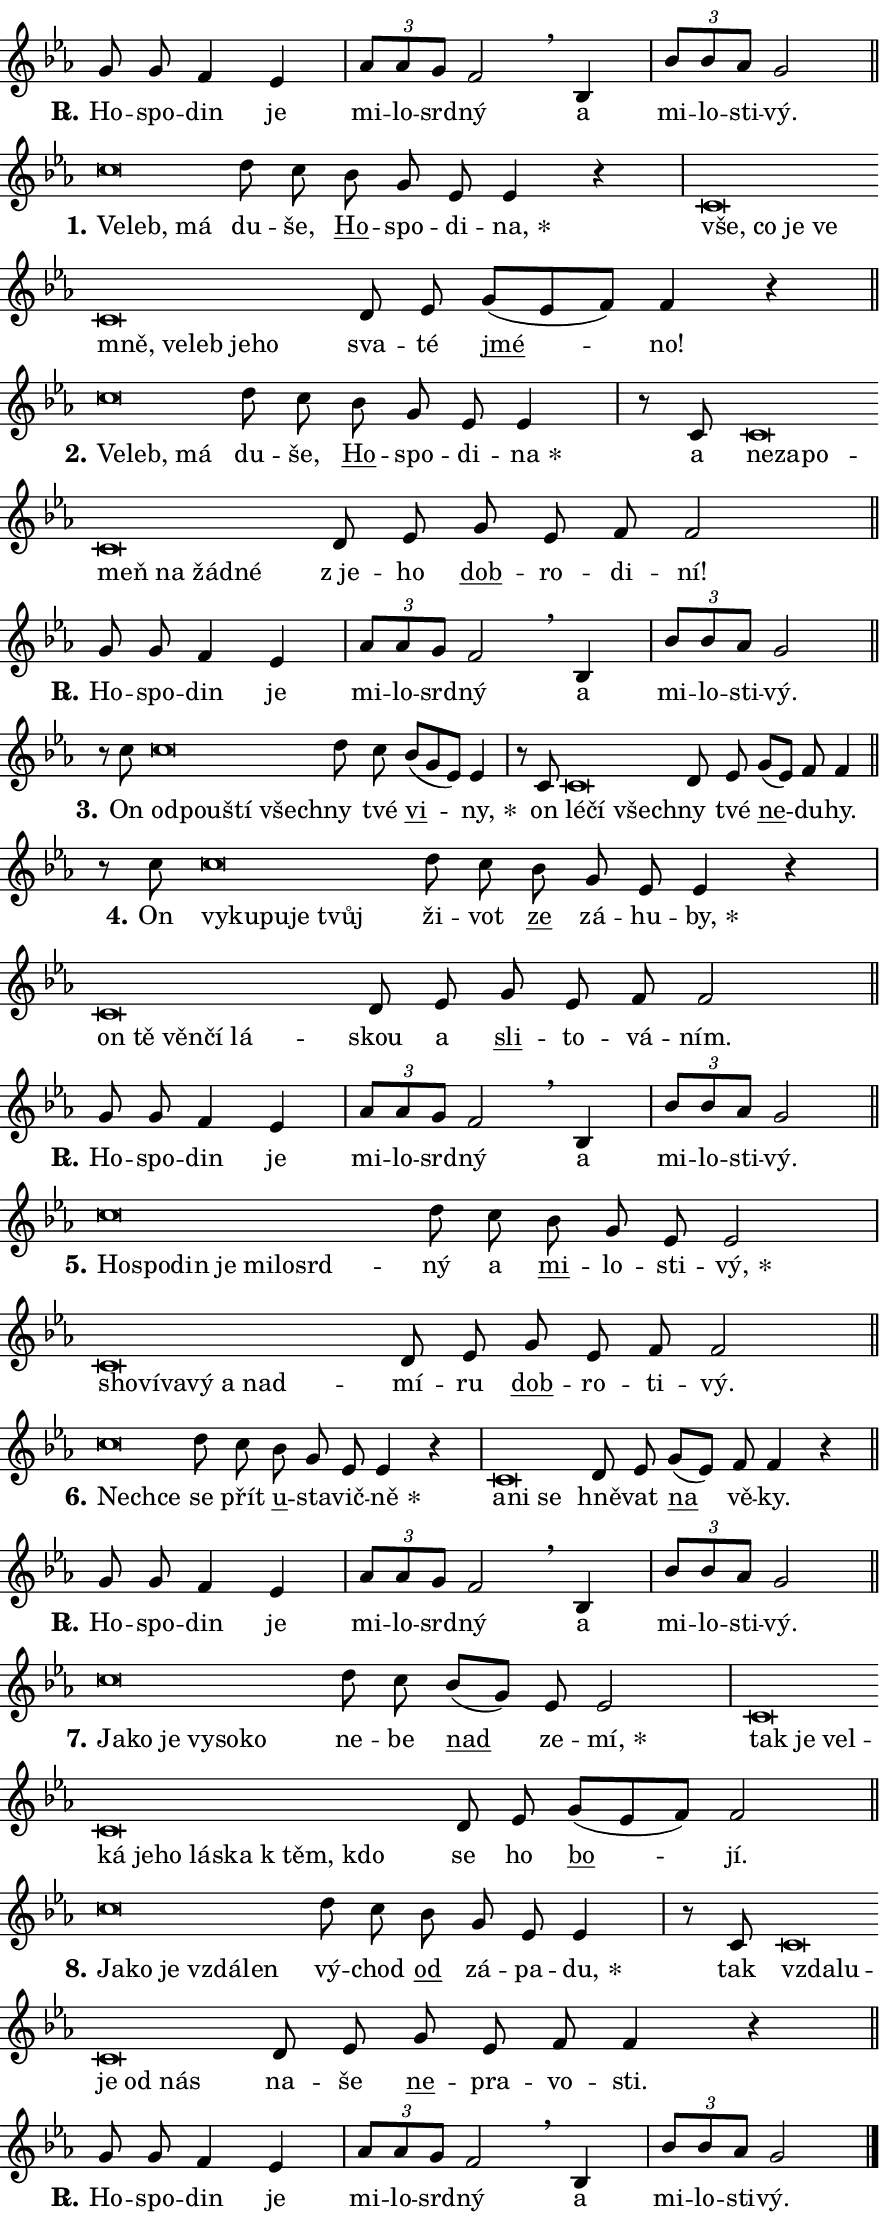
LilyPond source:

\version "2.24.0"
\header { tagline = "" }
\paper {
  indent = 0\cm
  top-margin = 0\cm
  right-margin = 0.13\cm % to fit lyric hyphens
  bottom-margin = 0\cm
  left-margin = 0\cm
  paper-width = 15\cm
  page-breaking = #ly:one-page-breaking
  system-system-spacing.basic-distance = #11
  score-system-spacing.basic-distance = #11
  ragged-last = ##f
}


%% Author: Thomas Morley
%% https://lists.gnu.org/archive/html/lilypond-user/2020-05/msg00002.html
#(define (line-position grob)
"Returns position of @var[grob} in current system:
   @code{'start}, if at first time-step
   @code{'end}, if at last time-step
   @code{'middle} otherwise
"
  (let* ((col (ly:item-get-column grob))
         (ln (ly:grob-object col 'left-neighbor))
         (rn (ly:grob-object col 'right-neighbor))
         (col-to-check-left (if (ly:grob? ln) ln col))
         (col-to-check-right (if (ly:grob? rn) rn col))
         (break-dir-left
           (and
             (ly:grob-property col-to-check-left 'non-musical #f)
             (ly:item-break-dir col-to-check-left)))
         (break-dir-right
           (and
             (ly:grob-property col-to-check-right 'non-musical #f)
             (ly:item-break-dir col-to-check-right))))
        (cond ((eqv? 1 break-dir-left) 'start)
              ((eqv? -1 break-dir-right) 'end)
              (else 'middle))))

#(define (tranparent-at-line-position vctor)
  (lambda (grob)
  "Relying on @code{line-position} select the relevant enry from @var{vctor}.
Used to determine transparency,"
    (case (line-position grob)
      ((end) (not (vector-ref vctor 0)))
      ((middle) (not (vector-ref vctor 1)))
      ((start) (not (vector-ref vctor 2))))))

noteHeadBreakVisibility =
#(define-music-function (break-visibility)(vector?)
"Makes @code{NoteHead}s transparent relying on @var{break-visibility}"
#{
  \override NoteHead.transparent =
    #(tranparent-at-line-position break-visibility)
#})

#(define delete-ledgers-for-transparent-note-heads
  (lambda (grob)
    "Reads whether a @code{NoteHead} is transparent.
If so this @code{NoteHead} is removed from @code{'note-heads} from
@var{grob}, which is supposed to be @code{LedgerLineSpanner}.
As a result ledgers are not printed for this @code{NoteHead}"
    (let* ((nhds-array (ly:grob-object grob 'note-heads))
           (nhds-list
             (if (ly:grob-array? nhds-array)
                 (ly:grob-array->list nhds-array)
                 '()))
           ;; Relies on the transparent-property being done before
           ;; Staff.LedgerLineSpanner.after-line-breaking is executed.
           ;; This is fragile ...
           (to-keep
             (remove
               (lambda (nhd)
                 (ly:grob-property nhd 'transparent #f))
               nhds-list)))
      ;; TODO find a better method to iterate over grob-arrays, similiar
      ;; to filter/remove etc for lists
      ;; For now rebuilt from scratch
      (set! (ly:grob-object grob 'note-heads)  '())
      (for-each
        (lambda (nhd)
          (ly:pointer-group-interface::add-grob grob 'note-heads nhd))
        to-keep))))

squashNotes = {
  \override NoteHead.X-extent = #'(-0.2 . 0.2)
  \override NoteHead.Y-extent = #'(-0.75 . 0)
  \override NoteHead.stencil =
    #(lambda (grob)
       (let ((pos (ly:grob-property grob 'staff-position)))
         (begin
           (if (< pos -7) (display "ERROR: Lower brevis then expected\n") (display ""))
           (if (<= pos -6) ly:text-interface::print ly:note-head::print))))
}
unSquashNotes = {
  \revert NoteHead.X-extent
  \revert NoteHead.Y-extent
  \revert NoteHead.stencil
}

hideNotes = \noteHeadBreakVisibility #begin-of-line-visible
unHideNotes = \noteHeadBreakVisibility #all-visible

% work-around for resetting accidentals
% https://lilypond.org/doc/v2.23/Documentation/notation/displaying-rhythms#unmetered-music
cadenzaMeasure = {
  \cadenzaOff
  \partial 1024 s1024
  \cadenzaOn
}

#(define-markup-command (accent layout props text) (markup?)
  "Underline accented syllable"
  (interpret-markup layout props
    #{\markup \override #'(offset . 4.3) \underline { #text }#}))

responsum = \markup \concat {
  "R" \hspace #-1.05 \path #0.1 #'((moveto 0 0.07) (lineto 0.9 0.8)) \hspace #0.05 "."
}

spaceSize = #0.6828661417322834 % exact space size for TeX Gyre Schola

\layout {
  \context {
    \Staff
    \remove "Time_signature_engraver"
    \override LedgerLineSpanner.after-line-breaking = #delete-ledgers-for-transparent-note-heads
  }
  \context {
    \Lyrics {
      \override LyricSpace.minimum-distance = \spaceSize
      \override LyricText.font-name = #"TeX Gyre Schola"
      \override LyricText.font-size = 1
      \override StanzaNumber.font-name = #"TeX Gyre Schola Bold"
      \override StanzaNumber.font-size = 1
    }
  }
  \context {
    \Score 
    \override NoteHead.text =
      #(lambda (grob) 
        (let ((pos (ly:grob-property grob 'staff-position)))
          #{\markup {
            \combine
              \halign #-0.55 \raise #(if (= pos -6) 0 0.5) \override #'(thickness . 2) \draw-line #'(3.2 . 0)
              \musicglyph "noteheads.sM1"
          }#}))
  }
}

% magnetic-lyrics.ily
%
%   written by
%     Jean Abou Samra <jean@abou-samra.fr>
%     Werner Lemberg <wl@gnu.org>
%
%   adapted by
%     Jiri Hon <jiri.hon@gmail.com>
%
% Version 2022-Apr-15

% https://www.mail-archive.com/lilypond-user@gnu.org/msg149350.html

#(define (Left_hyphen_pointer_engraver context)
   "Collect syllable-hyphen-syllable occurrences in lyrics and store
them in properties.  This engraver only looks to the left.  For
example, if the lyrics input is @code{foo -- bar}, it does the
following.

@itemize @bullet
@item
Set the @code{text} property of the @code{LyricHyphen} grob between
@q{foo} and @q{bar} to @code{foo}.

@item
Set the @code{left-hyphen} property of the @code{LyricText} grob with
text @q{foo} to the @code{LyricHyphen} grob between @q{foo} and
@q{bar}.
@end itemize

Use this auxiliary engraver in combination with the
@code{lyric-@/text::@/apply-@/magnetic-@/offset!} hook."
   (let ((hyphen #f)
         (text #f))
     (make-engraver
      (acknowledgers
       ((lyric-syllable-interface engraver grob source-engraver)
        (set! text grob)))
      (end-acknowledgers
       ((lyric-hyphen-interface engraver grob source-engraver)
        ;(when (not (grob::has-interface grob 'lyric-space-interface))
          (set! hyphen grob)));)
      ((stop-translation-timestep engraver)
       (when (and text hyphen)
         (ly:grob-set-object! text 'left-hyphen hyphen))
       (set! text #f)
       (set! hyphen #f)))))

#(define (lyric-text::apply-magnetic-offset! grob)
   "If the space between two syllables is less than the value in
property @code{LyricText@/.details@/.squash-threshold}, move the right
syllable to the left so that it gets concatenated with the left
syllable.

Use this function as a hook for
@code{LyricText@/.after-@/line-@/breaking} if the
@code{Left_@/hyphen_@/pointer_@/engraver} is active."
   (let ((hyphen (ly:grob-object grob 'left-hyphen #f)))
     (when hyphen
       (let ((left-text (ly:spanner-bound hyphen LEFT)))
         (when (grob::has-interface left-text 'lyric-syllable-interface)
           (let* ((common (ly:grob-common-refpoint grob left-text X))
                  (this-x-ext (ly:grob-extent grob common X))
                  (left-x-ext
                   (begin
                     ;; Trigger magnetism for left-text.
                     (ly:grob-property left-text 'after-line-breaking)
                     (ly:grob-extent left-text common X)))
                  ;; `delta` is the gap width between two syllables.
                  (delta (- (interval-start this-x-ext)
                            (interval-end left-x-ext)))
                  (details (ly:grob-property grob 'details))
                  (threshold (assoc-get 'squash-threshold details 0.2)))
             (when (< delta threshold)
               (let* (;; We have to manipulate the input text so that
                      ;; ligatures crossing syllable boundaries are not
                      ;; disabled.  For languages based on the Latin
                      ;; script this is essentially a beautification.
                      ;; However, for non-Western scripts it can be a
                      ;; necessity.
                      (lt (ly:grob-property left-text 'text))
                      (rt (ly:grob-property grob 'text))
                      (is-space (grob::has-interface hyphen 'lyric-space-interface))
                      (space (if is-space " " ""))
                      (extra-delta (if is-space spaceSize 0))
                      ;; Append new syllable.
                      (ltrt-space (if (and (string? lt) (string? rt))
                                (string-append lt space rt)
                                (make-concat-markup (list lt space rt))))
                      ;; Right-align `ltrt` to the right side.
                      (ltrt-space-markup (grob-interpret-markup
                               grob
                               (make-translate-markup
                                (cons (interval-length this-x-ext) 0)
                                (make-right-align-markup ltrt-space)))))
                 (begin
                   ;; Don't print `left-text`.
                   (ly:grob-set-property! left-text 'stencil #f)
                   ;; Set text and stencil (which holds all collected
                   ;; syllables so far) and shift it to the left.
                   (ly:grob-set-property! grob 'text ltrt-space)
                   (ly:grob-set-property! grob 'stencil ltrt-space-markup)
                   (ly:grob-translate-axis! grob (- (- delta extra-delta)) X))))))))))


#(define (lyric-hyphen::displace-bounds-first grob)
   ;; Make very sure this callback isn't triggered too early.
   (let ((left (ly:spanner-bound grob LEFT))
         (right (ly:spanner-bound grob RIGHT)))
     (ly:grob-property left 'after-line-breaking)
     (ly:grob-property right 'after-line-breaking)
     (ly:lyric-hyphen::print grob)))

squashThreshold = #0.4

\layout {
  \context {
    \Lyrics
    \consists #Left_hyphen_pointer_engraver
    \override LyricText.after-line-breaking =
      #lyric-text::apply-magnetic-offset!
    \override LyricHyphen.stencil = #lyric-hyphen::displace-bounds-first
    \override LyricText.details.squash-threshold = \squashThreshold
    \override LyricHyphen.minimum-distance = 0
    \override LyricHyphen.minimum-length = \squashThreshold
  }
}

squashText = \override LyricText.details.squash-threshold = 9999
unSquashText = \override LyricText.details.squash-threshold = \squashThreshold

leftText = \override LyricText.self-alignment-X = #LEFT
unLeftText = \revert LyricText.self-alignment-X

starOffset = #(lambda (grob) 
                (let ((x_offset (ly:self-alignment-interface::aligned-on-x-parent grob)))
                  (if (= x_offset 0) 0 (+ x_offset 1.2))))

star = #(define-music-function (syllable)(string?)
"Append star separator at the end of a syllable"
#{
  \once \override LyricText.X-offset = #starOffset
  \lyricmode { \markup {
    #syllable
    \override #'((font-name . "TeX Gyre Schola Bold")) \hspace #0.2 \lower #0.65 \larger "*"
  } }
#})

starAccent = #(define-music-function (syllable)(string?)
"Append star separator at the end of a syllable and make accent"
#{
  \once \override LyricText.X-offset = #starOffset
  \lyricmode { \markup {
    \accent #syllable
    \override #'((font-name . "TeX Gyre Schola Bold")) \hspace #0.2 \lower #0.65 \larger "*"
  } }
#})

breath = #(define-music-function (syllable)(string?)
"Append breathing indicator at the end of a syllable"
#{
  \lyricmode { \markup { #syllable "+" } }
#})

optionalBreath = #(define-music-function (syllable)(string?)
"Append optional breathing indicator at the end of a syllable"
#{
  \lyricmode { \markup { #syllable "(+)" } }
#})


\score {
    <<
        \new Voice = "melody" { \cadenzaOn \key es \major \relative { g'8 g f4 es \cadenzaMeasure \bar "|" \tuplet 3/2 { as8[ as g] } f2 \breathe \bar "" bes,4 \cadenzaMeasure \bar "|" \tuplet 3/2 {bes'8[ bes as] } g2 \cadenzaMeasure \bar "||" \break } }
        \new Lyrics \lyricsto "melody" { \lyricmode { \set stanza = \responsum
Ho -- spo -- din je mi -- lo -- srd -- ný a mi -- lo -- sti -- vý. } }
    >>
    \layout {}
}

\score {
    <<
        \new Voice = "melody" { \cadenzaOn \key es \major \relative { \squashNotes c''\breve*1/16 \hideNotes \breve*1/16 \breve*1/16 \bar "" \unHideNotes \unSquashNotes d8 c \bar "" bes g es es4 r \cadenzaMeasure \bar "|" \squashNotes c\breve*1/16 \hideNotes \breve*1/16 \bar "" \breve*1/16 \bar "" \breve*1/16 \bar "" \breve*1/16 \bar "" \breve*1/16 \bar "" \breve*1/16 \bar "" \breve*1/16 \breve*1/16 \bar "" \unHideNotes \unSquashNotes d8 es \bar "" g[( es f)] f4 r \cadenzaMeasure \bar "||" \break } }
        \new Lyrics \lyricsto "melody" { \lyricmode { \set stanza = "1."
\leftText Ve -- \squashText leb, má \unLeftText \unSquashText du -- še, \markup \accent Ho -- spo -- di -- \star na, \leftText vše, \squashText co je ve mně, ve -- leb je -- ho \unLeftText \unSquashText sva -- té \markup \accent jmé -- no! } }
    >>
    \layout {}
}

\score {
    <<
        \new Voice = "melody" { \cadenzaOn \key es \major \relative { \squashNotes c''\breve*1/16 \hideNotes \breve*1/16 \breve*1/16 \bar "" \unHideNotes \unSquashNotes d8 c \bar "" bes g es es4 \cadenzaMeasure \bar "|" r8 c8 \squashNotes c\breve*1/16 \hideNotes \breve*1/16 \bar "" \breve*1/16 \bar "" \breve*1/16 \bar "" \breve*1/16 \bar "" \breve*1/16 \breve*1/16 \bar "" \unHideNotes \unSquashNotes d8 es \bar "" g es f f2 \cadenzaMeasure \bar "||" \break } }
        \new Lyrics \lyricsto "melody" { \lyricmode { \set stanza = "2."
\leftText Ve -- \squashText leb, má \unLeftText \unSquashText du -- še, \markup \accent Ho -- spo -- di -- \star na a \leftText ne -- \squashText za -- po -- meň na žád -- né \unLeftText \unSquashText "z je" -- ho \markup \accent dob -- ro -- di -- ní! } }
    >>
    \layout {}
}

\score {
    <<
        \new Voice = "melody" { \cadenzaOn \key es \major \relative { g'8 g f4 es \cadenzaMeasure \bar "|" \tuplet 3/2 { as8[ as g] } f2 \breathe \bar "" bes,4 \cadenzaMeasure \bar "|" \tuplet 3/2 {bes'8[ bes as] } g2 \cadenzaMeasure \bar "||" \break } }
        \new Lyrics \lyricsto "melody" { \lyricmode { \set stanza = \responsum
Ho -- spo -- din je mi -- lo -- srd -- ný a mi -- lo -- sti -- vý. } }
    >>
    \layout {}
}

\score {
    <<
        \new Voice = "melody" { \cadenzaOn \key es \major \relative { r8 c''8 \squashNotes c\breve*1/16 \hideNotes \breve*1/16 \bar "" \breve*1/16 \breve*1/16 \bar "" \unHideNotes \unSquashNotes d8 c \bar "" bes[( g es)] es4 \cadenzaMeasure \bar "|" r8 c8 \squashNotes c\breve*1/16 \hideNotes \breve*1/16 \breve*1/16 \bar "" \unHideNotes \unSquashNotes d8 es \bar "" g[( es)] f f4 \cadenzaMeasure \bar "||" \break } }
        \new Lyrics \lyricsto "melody" { \lyricmode { \set stanza = "3."
On \leftText od -- \squashText pou -- ští všech -- \unLeftText \unSquashText ny tvé \markup \accent vi -- \star ny, on \leftText lé -- \squashText čí všech -- \unLeftText \unSquashText ny tvé \markup \accent ne -- du -- hy. } }
    >>
    \layout {}
}

\score {
    <<
        \new Voice = "melody" { \cadenzaOn \key es \major \relative { r8 c''8 \squashNotes c\breve*1/16 \hideNotes \breve*1/16 \bar "" \breve*1/16 \bar "" \breve*1/16 \breve*1/16 \bar "" \unHideNotes \unSquashNotes d8 c \bar "" bes g es es4 r \cadenzaMeasure \bar "|" \squashNotes c\breve*1/16 \hideNotes \breve*1/16 \bar "" \breve*1/16 \bar "" \breve*1/16 \breve*1/16 \bar "" \unHideNotes \unSquashNotes d8 es \bar "" g es f f2 \cadenzaMeasure \bar "||" \break } }
        \new Lyrics \lyricsto "melody" { \lyricmode { \set stanza = "4."
On \leftText vy -- \squashText ku -- pu -- je tvůj \unLeftText \unSquashText ži -- vot \markup \accent ze zá -- hu -- \star by, \leftText on \squashText tě věn -- čí lá -- \unLeftText \unSquashText skou a \markup \accent sli -- to -- vá -- ním. } }
    >>
    \layout {}
}

\score {
    <<
        \new Voice = "melody" { \cadenzaOn \key es \major \relative { g'8 g f4 es \cadenzaMeasure \bar "|" \tuplet 3/2 { as8[ as g] } f2 \breathe \bar "" bes,4 \cadenzaMeasure \bar "|" \tuplet 3/2 {bes'8[ bes as] } g2 \cadenzaMeasure \bar "||" \break } }
        \new Lyrics \lyricsto "melody" { \lyricmode { \set stanza = \responsum
Ho -- spo -- din je mi -- lo -- srd -- ný a mi -- lo -- sti -- vý. } }
    >>
    \layout {}
}

\score {
    <<
        \new Voice = "melody" { \cadenzaOn \key es \major \relative { \squashNotes c''\breve*1/16 \hideNotes \breve*1/16 \bar "" \breve*1/16 \bar "" \breve*1/16 \bar "" \breve*1/16 \bar "" \breve*1/16 \breve*1/16 \bar "" \unHideNotes \unSquashNotes d8 c \bar "" bes g es es2 \cadenzaMeasure \bar "|" \squashNotes c\breve*1/16 \hideNotes \breve*1/16 \bar "" \breve*1/16 \bar "" \breve*1/16 \bar "" \breve*1/16 \breve*1/16 \bar "" \unHideNotes \unSquashNotes d8 es \bar "" g es f f2 \cadenzaMeasure \bar "||" \break } }
        \new Lyrics \lyricsto "melody" { \lyricmode { \set stanza = "5."
\leftText Ho -- \squashText spo -- din je mi -- lo -- srd -- \unLeftText \unSquashText ný a \markup \accent mi -- lo -- sti -- \star vý, \leftText sho -- \squashText ví -- va -- vý a nad -- \unLeftText \unSquashText mí -- ru \markup \accent dob -- ro -- ti -- vý. } }
    >>
    \layout {}
}

\score {
    <<
        \new Voice = "melody" { \cadenzaOn \key es \major \relative { \squashNotes c''\breve*1/16 \hideNotes \breve*1/16 \bar "" \unHideNotes \unSquashNotes d8 c \bar "" bes g es es4 r \cadenzaMeasure \bar "|" \squashNotes c\breve*1/16 \hideNotes \breve*1/16 \breve*1/16 \bar "" \unHideNotes \unSquashNotes d8 es \bar "" g[( es)] f f4 r \cadenzaMeasure \bar "||" \break } }
        \new Lyrics \lyricsto "melody" { \lyricmode { \set stanza = "6."
\leftText Nech -- \squashText ce \unLeftText \unSquashText se přít \markup \accent u -- sta -- vič -- \star ně \leftText a -- \squashText ni se \unLeftText \unSquashText hně -- vat \markup \accent na vě -- ky. } }
    >>
    \layout {}
}

\score {
    <<
        \new Voice = "melody" { \cadenzaOn \key es \major \relative { g'8 g f4 es \cadenzaMeasure \bar "|" \tuplet 3/2 { as8[ as g] } f2 \breathe \bar "" bes,4 \cadenzaMeasure \bar "|" \tuplet 3/2 {bes'8[ bes as] } g2 \cadenzaMeasure \bar "||" \break } }
        \new Lyrics \lyricsto "melody" { \lyricmode { \set stanza = \responsum
Ho -- spo -- din je mi -- lo -- srd -- ný a mi -- lo -- sti -- vý. } }
    >>
    \layout {}
}

\score {
    <<
        \new Voice = "melody" { \cadenzaOn \key es \major \relative { \squashNotes c''\breve*1/16 \hideNotes \breve*1/16 \bar "" \breve*1/16 \bar "" \breve*1/16 \bar "" \breve*1/16 \breve*1/16 \bar "" \unHideNotes \unSquashNotes d8 c \bar "" bes[( g)] es es2 \cadenzaMeasure \bar "|" \squashNotes c\breve*1/16 \hideNotes \breve*1/16 \bar "" \breve*1/16 \bar "" \breve*1/16 \bar "" \breve*1/16 \bar "" \breve*1/16 \bar "" \breve*1/16 \bar "" \breve*1/16 \bar "" \breve*1/16 \breve*1/16 \bar "" \unHideNotes \unSquashNotes d8 es \bar "" g[( es f)] f2 \cadenzaMeasure \bar "||" \break } }
        \new Lyrics \lyricsto "melody" { \lyricmode { \set stanza = "7."
\leftText Ja -- \squashText ko je vy -- so -- ko \unLeftText \unSquashText ne -- be \markup \accent nad ze -- \star mí, \leftText tak \squashText je vel -- ká je -- ho lá -- ska "k těm," kdo \unLeftText \unSquashText se ho \markup \accent bo -- jí. } }
    >>
    \layout {}
}

\score {
    <<
        \new Voice = "melody" { \cadenzaOn \key es \major \relative { \squashNotes c''\breve*1/16 \hideNotes \breve*1/16 \bar "" \breve*1/16 \bar "" \breve*1/16 \breve*1/16 \bar "" \unHideNotes \unSquashNotes d8 c \bar "" bes g es es4 \cadenzaMeasure \bar "|" r8 c8 \squashNotes c\breve*1/16 \hideNotes \breve*1/16 \bar "" \breve*1/16 \bar "" \breve*1/16 \breve*1/16 \bar "" \unHideNotes \unSquashNotes d8 es \bar "" g es f f4 r \cadenzaMeasure \bar "||" \break } }
        \new Lyrics \lyricsto "melody" { \lyricmode { \set stanza = "8."
\leftText Ja -- \squashText ko je vzdá -- len \unLeftText \unSquashText vý -- chod \markup \accent od zá -- pa -- \star du, tak \leftText vzda -- \squashText lu -- je od nás \unLeftText \unSquashText na -- še \markup \accent ne -- pra -- vo -- sti. } }
    >>
    \layout {}
}

\score {
    <<
        \new Voice = "melody" { \cadenzaOn \key es \major \relative { g'8 g f4 es \cadenzaMeasure \bar "|" \tuplet 3/2 { as8[ as g] } f2 \breathe \bar "" bes,4 \cadenzaMeasure \bar "|" \tuplet 3/2 {bes'8[ bes as] } g2 \cadenzaMeasure \bar "||" \break } \bar "|." }
        \new Lyrics \lyricsto "melody" { \lyricmode { \set stanza = \responsum
Ho -- spo -- din je mi -- lo -- srd -- ný a mi -- lo -- sti -- vý. } }
    >>
    \layout {}
}
